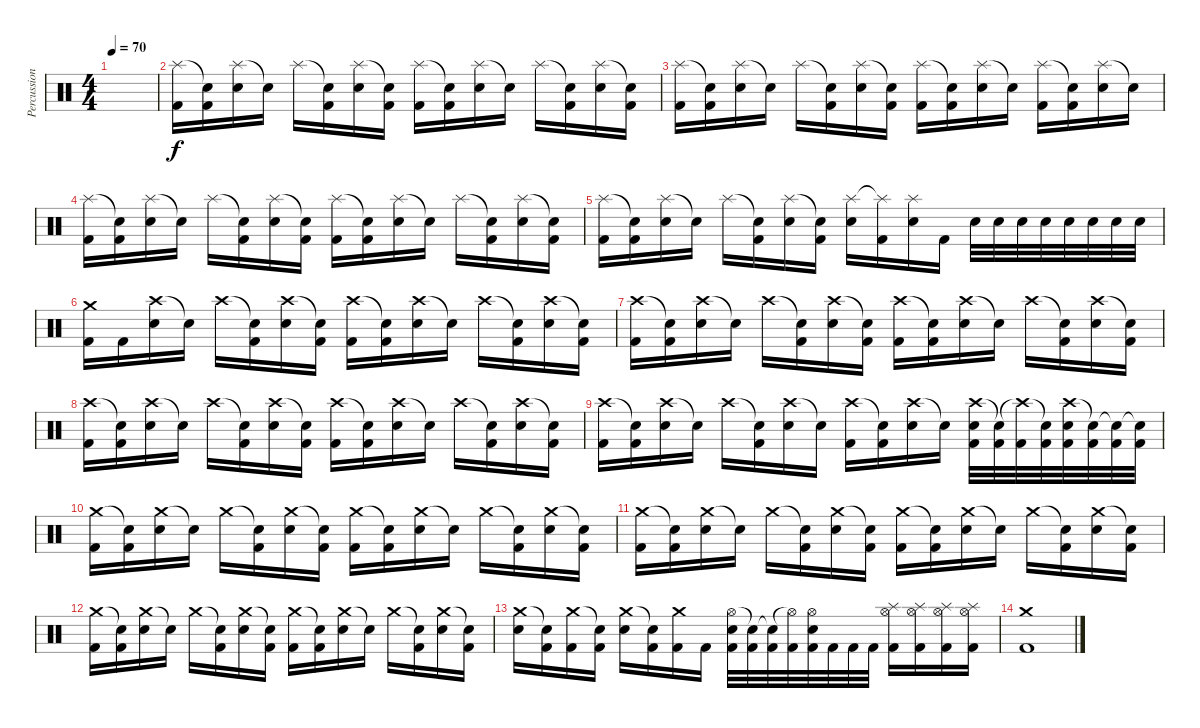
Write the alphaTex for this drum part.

\track ("Percussion" "Percussion") {instrument percussion}
\staff {score}
\articulation defaults
\ts (4 4)
\tempo 70
\clef neutral
\ks c
|
("Splash (hit)" "Kick (hit) 2").16 ("Snare (hit)"{t} "Kick (hit) 2").16 ("Splash (hit)" "Snare (hit) 2").16 "Snare (hit)"{t}.16 "Splash (hit)".16 ("Snare (hit)"{t} "Kick (hit) 2").16 ("Splash (hit)" "Snare (hit) 2").16 ("Snare (hit)"{t} "Kick (hit) 2").16 ("Splash (hit)" "Kick (hit) 2").16 ("Snare (hit)"{t} "Kick (hit) 2").16 ("Splash (hit)" "Snare (hit) 2").16 "Snare (hit)"{t}.16 "Splash (hit)".16 ("Snare (hit)"{t} "Kick (hit) 2").16 ("Splash (hit)" "Snare (hit) 2").16 ("Snare (hit)"{t} "Kick (hit) 2").16 |
("Splash (hit)" "Kick (hit) 2").16 ("Snare (hit)"{t} "Kick (hit) 2").16 ("Splash (hit)" "Snare (hit) 2").16 "Snare (hit)"{t}.16 "Splash (hit)".16 ("Snare (hit)"{t} "Kick (hit) 2").16 ("Splash (hit)" "Snare (hit) 2").16 ("Snare (hit)"{t} "Kick (hit) 2").16 ("Splash (hit)" "Kick (hit) 2").16 ("Snare (hit)"{t} "Kick (hit) 2").16 ("Splash (hit)" "Snare (hit) 2").16 "Snare (hit)"{t}.16 ("Splash (hit)" "Kick (hit) 2").16 ("Snare (hit)"{t} "Kick (hit) 2").16 ("Splash (hit)" "Snare (hit) 2").16 "Snare (hit)"{t}.16 |
("Splash (hit)" "Kick (hit) 2").16 ("Snare (hit)"{t} "Kick (hit) 2").16 ("Splash (hit)" "Snare (hit) 2").16 "Snare (hit)"{t}.16 "Splash (hit)".16 ("Snare (hit)"{t} "Kick (hit) 2").16 ("Splash (hit)" "Snare (hit) 2").16 ("Snare (hit)"{t} "Kick (hit) 2").16 ("Splash (hit)" "Kick (hit) 2").16 ("Snare (hit)"{t} "Kick (hit) 2").16 ("Splash (hit)" "Snare (hit) 2").16 "Snare (hit)"{t}.16 "Splash (hit)".16 ("Snare (hit)"{t} "Kick (hit) 2").16 ("Splash (hit)" "Snare (hit) 2").16 ("Snare (hit)"{t} "Kick (hit) 2").16 |
("Splash (hit)" "Kick (hit) 2").16 ("Snare (hit)"{t} "Kick (hit) 2").16 ("Splash (hit)" "Snare (hit) 2").16 "Snare (hit)"{t}.16 "Splash (hit)".16 ("Snare (hit)"{t} "Kick (hit) 2").16 ("Splash (hit)" "Snare (hit) 2").16 ("Snare (hit)"{t} "Kick (hit) 2").16 ("Splash (hit)" "Snare (hit) 2").16 ("Splash (hit)"{t} "Kick (hit) 2").16 ("Splash (hit)" "Snare (hit) 2").16 "Kick (hit) 2".16 "Snare (hit) 2".32 "Snare (hit) 2".32 "Snare (hit) 2".32 "Snare (hit) 2".32 "Snare (hit) 2".32 "Snare (hit) 2".32 "Snare (hit) 2".32 "Snare (hit) 2".32 |
("Crash medium (hit)" "Kick (hit) 2").16 "Kick (hit) 2".16 ("Crash high (hit)" "Snare (hit) 2").16 "Snare (hit)"{t}.16 "Crash high (hit)".16 ("Snare (hit)"{t} "Kick (hit) 2").16 ("Crash high (hit)" "Snare (hit) 2").16 ("Snare (hit)"{t} "Kick (hit) 2").16 ("Crash high (hit)" "Kick (hit) 2").16 ("Snare (hit)"{t} "Kick (hit) 2").16 ("Crash high (hit)" "Snare (hit) 2").16 "Snare (hit)"{t}.16 "Crash high (hit)".16 ("Snare (hit)"{t} "Kick (hit) 2").16 ("Crash high (hit)" "Snare (hit) 2").16 ("Snare (hit)"{t} "Kick (hit) 2").16 |
("Crash high (hit)" "Kick (hit) 2").16 ("Snare (hit)"{t} "Kick (hit) 2").16 ("Crash high (hit)" "Snare (hit) 2").16 "Snare (hit)"{t}.16 "Crash high (hit)".16 ("Snare (hit)"{t} "Kick (hit) 2").16 ("Crash high (hit)" "Snare (hit) 2").16 ("Snare (hit)"{t} "Kick (hit) 2").16 ("Crash high (hit)" "Kick (hit) 2").16 ("Snare (hit)"{t} "Kick (hit) 2").16 ("Crash high (hit)" "Snare (hit) 2").16 "Snare (hit)"{t}.16 "Crash high (hit)".16 ("Snare (hit)"{t} "Kick (hit) 2").16 ("Crash high (hit)" "Snare (hit) 2").16 ("Snare (hit)"{t} "Kick (hit) 2").16 |
("Crash high (hit)" "Kick (hit) 2").16 ("Snare (hit)"{t} "Kick (hit) 2").16 ("Crash high (hit)" "Snare (hit) 2").16 "Snare (hit)"{t}.16 "Crash high (hit)".16 ("Snare (hit)"{t} "Kick (hit) 2").16 ("Crash high (hit)" "Snare (hit) 2").16 ("Snare (hit)"{t} "Kick (hit) 2").16 ("Crash high (hit)" "Kick (hit) 2").16 ("Snare (hit)"{t} "Kick (hit) 2").16 ("Crash high (hit)" "Snare (hit) 2").16 "Snare (hit)"{t}.16 "Crash high (hit)".16 ("Snare (hit)"{t} "Kick (hit) 2").16 ("Crash high (hit)" "Snare (hit) 2").16 ("Snare (hit)"{t} "Kick (hit) 2").16 |
("Crash high (hit)" "Kick (hit) 2").16 ("Snare (hit)"{t} "Kick (hit) 2").16 ("Crash high (hit)" "Snare (hit) 2").16 "Snare (hit)"{t}.16 "Crash high (hit)".16 ("Snare (hit)"{t} "Kick (hit) 2").16 ("Crash high (hit)" "Snare (hit) 2").16 "Snare (hit)"{t}.16 ("Crash high (hit)" "Kick (hit) 2").16 ("Snare (hit)"{t} "Kick (hit) 2").16 ("Crash high (hit)" "Snare (hit) 2").16 "Snare (hit)"{t}.16 ("Crash high (hit)" "Snare (hit) 2" "Kick (hit) 2").32 ("Snare (hit)"{t} "Kick (hit) 2").32 ("Crash high (hit)"{t} "Kick (hit) 2").32 ("Snare (hit)"{t} "Kick (hit) 2").32 ("Crash high (hit)" "Snare (hit) 2" "Kick (hit) 2").32 ("Snare (hit)"{t} "Kick (hit) 2").32 ("Snare (hit)"{t} "Kick (hit) 2").32 ("Snare (hit)"{t} "Kick (hit) 2").32 |
("Crash medium (hit)" "Kick (hit) 2").16 ("Snare (hit)"{t} "Kick (hit) 2").16 ("Crash medium (hit)" "Snare (hit) 2").16 "Snare (hit)"{t}.16 "Crash medium (hit)".16 ("Snare (hit)"{t} "Kick (hit) 2").16 ("Crash medium (hit)" "Snare (hit) 2").16 ("Snare (hit)"{t} "Kick (hit) 2").16 ("Crash medium (hit)" "Kick (hit) 2").16 ("Snare (hit)"{t} "Kick (hit) 2").16 ("Crash medium (hit)" "Snare (hit) 2").16 "Snare (hit)"{t}.16 "Crash medium (hit)".16 ("Snare (hit)"{t} "Kick (hit) 2").16 ("Crash medium (hit)" "Snare (hit) 2").16 ("Snare (hit)"{t} "Kick (hit) 2").16 |
("Crash medium (hit)" "Kick (hit) 2").16 ("Snare (hit)"{t} "Kick (hit) 2").16 ("Crash medium (hit)" "Snare (hit) 2").16 "Snare (hit)"{t}.16 "Crash medium (hit)".16 ("Snare (hit)"{t} "Kick (hit) 2").16 ("Crash medium (hit)" "Snare (hit) 2").16 ("Snare (hit)"{t} "Kick (hit) 2").16 ("Crash medium (hit)" "Kick (hit) 2").16 ("Snare (hit)"{t} "Kick (hit) 2").16 ("Crash medium (hit)" "Snare (hit) 2").16 "Snare (hit)"{t}.16 "Crash medium (hit)".16 ("Snare (hit)"{t} "Kick (hit) 2").16 ("Crash medium (hit)" "Snare (hit) 2").16 ("Snare (hit)"{t} "Kick (hit) 2").16 |
("Crash medium (hit)" "Kick (hit) 2").16 ("Snare (hit)"{t} "Kick (hit) 2").16 ("Crash medium (hit)" "Snare (hit) 2").16 "Snare (hit)"{t}.16 "Crash medium (hit)".16 ("Snare (hit)"{t} "Kick (hit) 2").16 ("Crash medium (hit)" "Snare (hit) 2").16 ("Snare (hit)"{t} "Kick (hit) 2").16 ("Crash medium (hit)" "Kick (hit) 2").16 ("Snare (hit)"{t} "Kick (hit) 2").16 ("Crash medium (hit)" "Snare (hit) 2").16 "Snare (hit)"{t}.16 "Crash medium (hit)".16 ("Snare (hit)"{t} "Kick (hit) 2").16 ("Crash medium (hit)" "Snare (hit) 2").16 ("Snare (hit)"{t} "Kick (hit) 2").16 |
("Crash medium (hit)" "Snare (hit) 2").16 ("Snare (hit)"{t} "Kick (hit) 2").16 ("Crash medium (hit)" "Kick (hit) 2").16 ("Snare (hit)"{t} "Kick (hit) 2").16 ("Crash medium (hit)" "Snare (hit) 2").16 ("Snare (hit)"{t} "Kick (hit) 2").16 ("Crash medium (hit)" "Kick (hit) 2").16 "Kick (hit) 2".16 ("Hi-Hat (open)" "Snare (hit) 2" "Kick (hit) 2").32 ("Snare (hit)"{t} "Kick (hit) 2").32 ("Snare (hit)"{t} "Kick (hit) 2").32 ("Hi-Hat (open)"{t} "Kick (hit) 2").32 ("Hi-Hat (open)" "Snare (hit) 2" "Kick (hit) 2").32 "Kick (hit) 2".32 "Kick (hit) 2".32 "Kick (hit) 2".32 ("Splash (hit)" "Hi-Hat (open)" "Kick (hit) 2").16 ("Splash (hit)" "Hi-Hat (open)" "Kick (hit) 2").16 ("Splash (hit)" "Hi-Hat (open)" "Kick (hit) 2").16 ("Splash (hit)" "Hi-Hat (open)" "Kick (hit) 2").16 |
("Crash medium (hit)" "Kick (hit) 2").1
